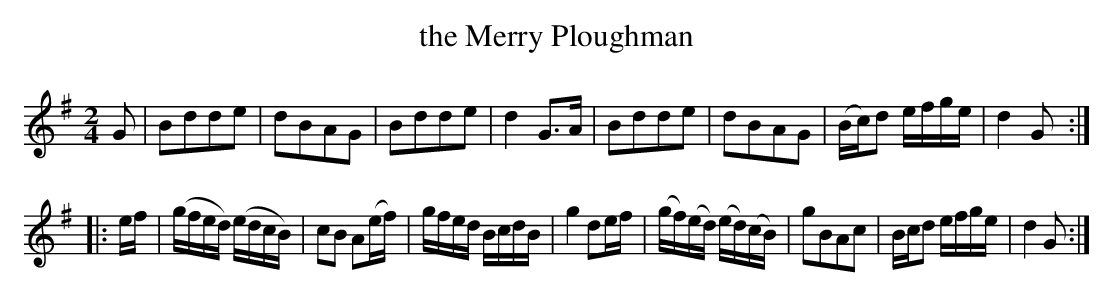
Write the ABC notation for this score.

X:1
T:the Merry Ploughman
M:2/4
K:G
G2|\
B2d2d2e2| d2B2A2G2| B2d2d2e2| d4 G3A|\
B2d2d2e2| d2B2A2G2| (Bc)d2 efge| d4 G2::
ef|\
(gfed) (edcB)| c2B2 A2(ef)| gfed BcdB| g4 d2ef|\
(gf)(ed) (ed)(cB)| g2B2A2c2| Bcd2 efge| d4 G2:|
